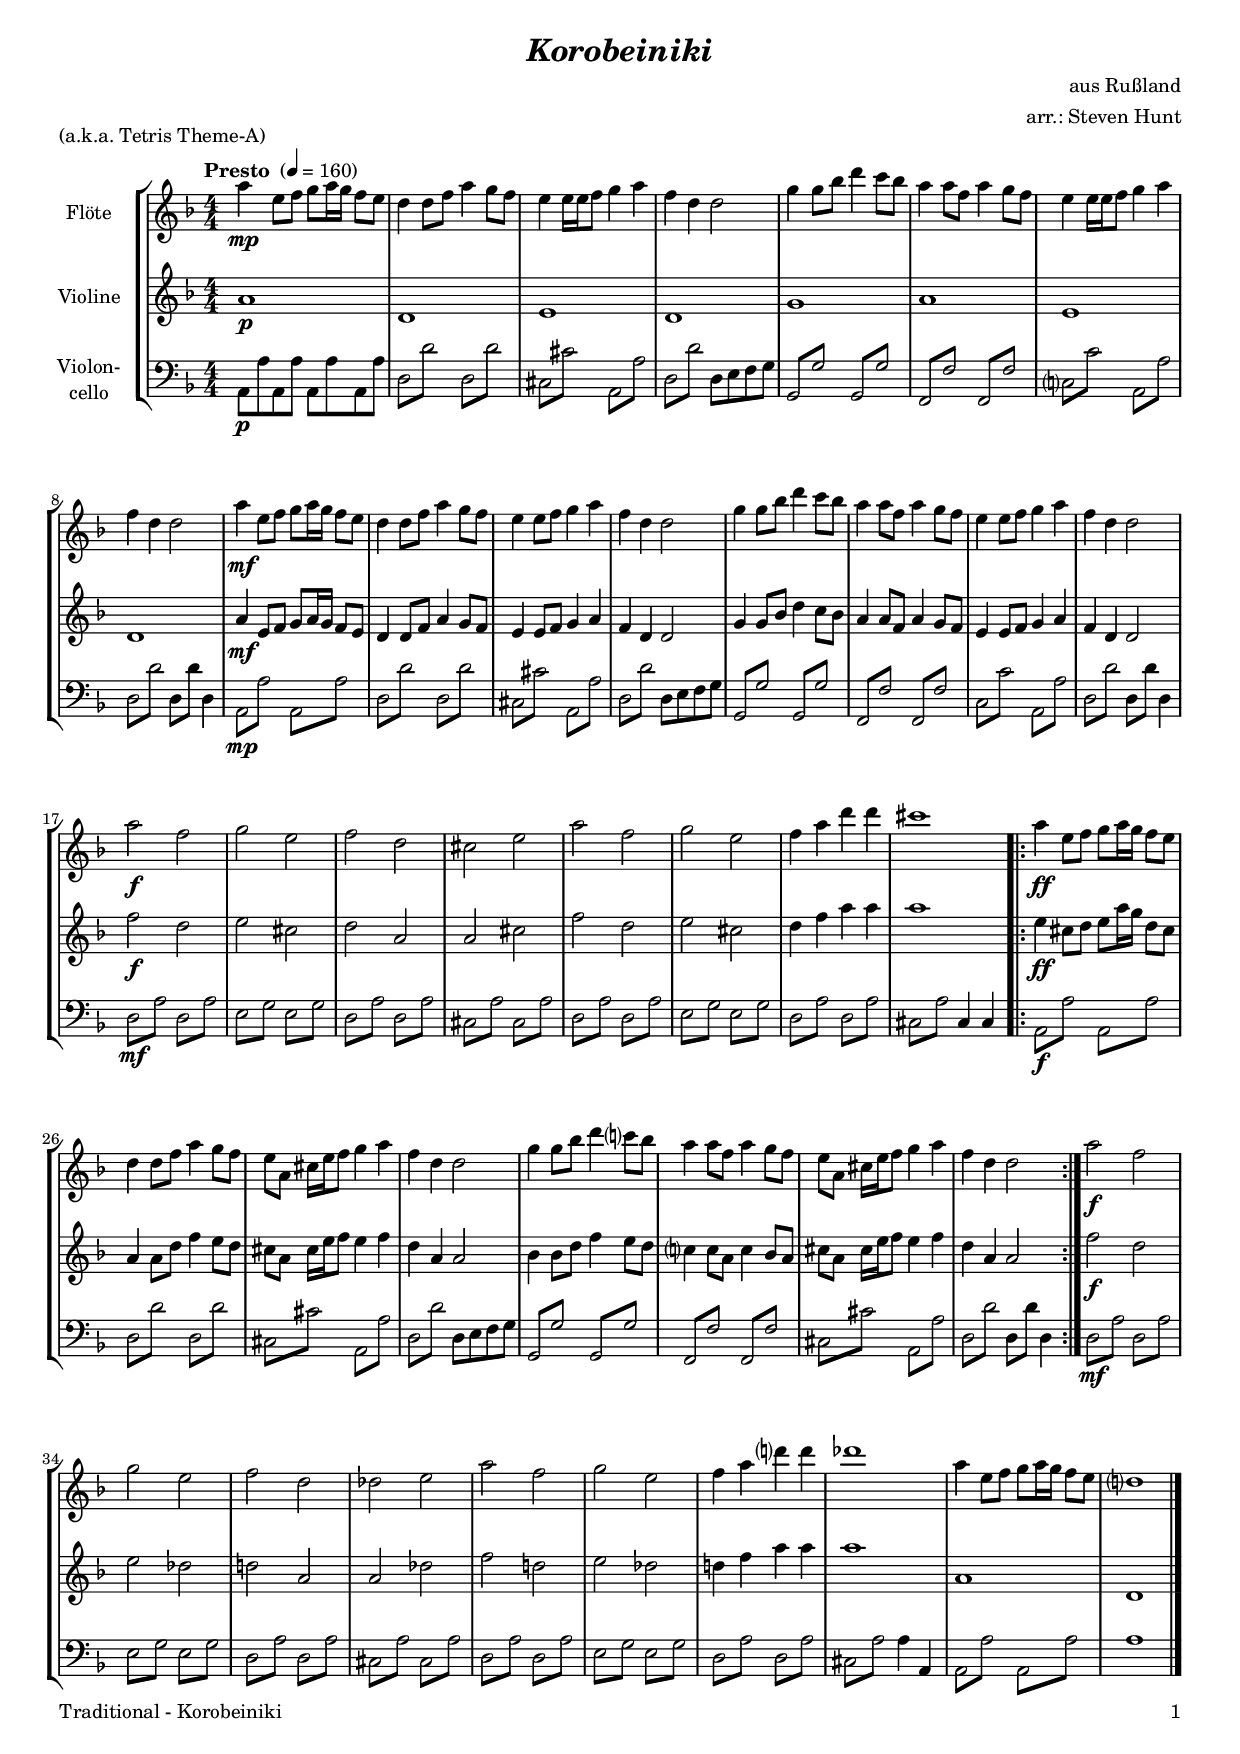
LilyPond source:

\version "2.24.4"
\include "deutsch.ly"

#(set-global-staff-size 17)

\header {
  title     = \markup \bold \italic "Korobeiniki"
  composer  = "aus Rußland"
  arranger  = "arr.: Steven Hunt"
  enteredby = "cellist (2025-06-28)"
  piece     = "(a.k.a. Tetris Theme-A)"
}

voiceconsts = {
  \key c \major
  \time 4/4
  \clef "treble"
  \numericTimeSignature
  \compressEmptyMeasures
  % Set default beaming for all staves
%  \set Timing.beamExceptions = #'()
%  \set Timing.baseMoment     = #(ly:make-moment 1 4)
%  \set Timing.beatStructure  = #'(1 1 1)
  \tempo "Presto " 4=160
}

mifl = "flute"
mist = "string ensemble 1"
mivl = "violin"
mivc = "cello"
mipz = "pizzicato strings"

pizz = \markup \italic "(pizz.)"
rit  = \mark \markup \box \italic "rit."

va = \relative c'' {
  \voiceconsts

  e4\mp h8 c d e16 d c8 h
  a4 a8 c e4 d8 c
  h4 h16 h c8 d4 e
  c a a2
  d4 d8 f a4 g8 f

  e4 e8 c e4 d8 c
  h4 h16 h c8 d4 e c a a2
  e'4\mf h8 c d e16 d c8 h
  a4 a8 c e4 d8 c

  h4 h8 c d4 e
  c a a2
  d4 d8 f a4 g8 f
  e4 e8 c e4 d8 c
  h4 h8 c d4 e
  c a a2

  e'\f c
  d h
  c a
  gis h
  e c
  d h

  c4 e a a
  gis1
  \repeat volta 2 {
    e4\ff h8 c d e16 d c8 h
    a4 a8 c e4 d8 c
    h e, gis16 h c8 d4 e

    c a a2
    d4 d8 f a4 g?8 f
    e4 e8 c e4 d8 c
    h e, gis16 h c8 d4 e
    c a a2
  }

  e'\f c
  d h
  c a
  as h
  e c
  d h

  c4 e a? a
  as1
  e4 h8 c d e16 d c8 h
  a?1 \bar "|."
}

vb = \relative c' {
  \voiceconsts

  e1\p
  a,
  h
  a d

  e
  h
  a
  e'4\mf h8 c d e16 d c8 h
  a4 a8 c e4 d8 c

  h4 h8 c d4 e
  c a a2
  d4 d8 f a4 g8 f
  e4 e8 c e4 d8 c
  h4 h8 c d4 e
  c a a2

  c'\f a
  h gis
  a e
  e gis
  c a
  h gis

  a4 c e e e1
  \repeat volta 2 {
    h4\ff gis8 a h e16 d a8 gis
    e4 e8 a c4 h8 a
    gis e gis16 h c8 h4 c

    a e e2
    f4 f8 a c4 h8 a
    g?4 g8 e g4 f8 e
    gis e gis16 h c8 h4 c
    a e e2
  }

  c'\f a
  h as
  a! e
  e as
  c a!
  h as

  a!4 c e e
  e1
  e,
  a, \bar "|."
}

vc = \relative c, {
  \voiceconsts
  \clef "bass"

  e8\p e' e, e' e, e' e, e'
  \repeat tremolo 2 { a, a' } \repeat tremolo 2 { a, a' }
  \repeat tremolo 2 { gis, gis' } \repeat tremolo 2 { e, e' }
  \repeat tremolo 2 { a, a' } a, h c d
  \repeat tremolo 2 { d, d' } \repeat tremolo 2 { d, d' }

  \repeat tremolo 2 { c, c' } \repeat tremolo 2 {c, c' }
  \repeat tremolo 2 { g? g' } \repeat tremolo 2 { e, e' }
  \repeat tremolo 2 { a, a' } a, a' a,4
  \repeat tremolo 2 { e8\mp e' } \repeat tremolo 2 { e, e' }
  \repeat tremolo 2 { a, a' } \repeat tremolo 2 { a, a' }
  
  \repeat tremolo 2 { gis, gis' } \repeat tremolo 2 { e, e' }
  \repeat tremolo 2 { a, a' } a, h c d
  \repeat tremolo 2 { d, d' } \repeat tremolo 2 { d, d' }
  \repeat tremolo 2 { c, c' } \repeat tremolo 2 { c, c' }
  \repeat tremolo 2 { g g' } \repeat tremolo 2 { e, e' }
  \repeat tremolo 2 { a, a' } a, a' a,4
  
  \repeat tremolo 2 { a8\mf e' } \repeat tremolo 2 { a, e' }
  \repeat tremolo 2 { h d } \repeat tremolo 2 { h d }
  \repeat tremolo 2 { a e' } \repeat tremolo 2 { a, e' }
  \repeat tremolo 2 { gis, e' } \repeat tremolo 2 { gis, e' }
  \repeat tremolo 2 { a, e' } \repeat tremolo 2 { a, e' }
  \repeat tremolo 2 { h d } \repeat tremolo 2 { h d }
  
  \repeat tremolo 2 { a e' } \repeat tremolo 2 { a, e' }
  \repeat tremolo 2 { gis, e' } gis,4 gis
  \repeat volta 2 {
    \repeat tremolo 2 { e8\f e' } \repeat tremolo 2 { e, e' }
    \repeat tremolo 2 { a, a' } \repeat tremolo 2 { a, a' }
    \repeat tremolo 2 { gis, gis' } \repeat tremolo 2 { e, e' }
    
    \repeat tremolo 2 { a, a' } a, h c d
    \repeat tremolo 2 { d, d' } \repeat tremolo 2 { d, d' }
    \repeat tremolo 2 { c, c' } \repeat tremolo 2 { c, c' }
    \repeat tremolo 2 { gis gis' } \repeat tremolo 2 { e, e' }
    \repeat tremolo 2 { a, a' } a, a' a,4
  }
  
  \repeat tremolo 2 { a8\mf e' } \repeat tremolo 2 { a, e' }
  \repeat tremolo 2 { h d } \repeat tremolo 2 { h d }
  \repeat tremolo 2 { a e' } \repeat tremolo 2 { a, e' }
  \repeat tremolo 2 { gis, e' } \repeat tremolo 2 { gis, e' }
  \repeat tremolo 2 { a, e' } \repeat tremolo 2 { a, e' }
  \repeat tremolo 2 { h d } \repeat tremolo 2 { h d }
  
  \repeat tremolo 2 { a e' } \repeat tremolo 2 { a, e' }
  \repeat tremolo 2 { gis, e' } e4 e,  
  \repeat tremolo 2 { e8 e' } \repeat tremolo 2 { e, e' }
  e1 \bar "|."
}


music = \new StaffGroup <<
      \new Staff {
	\set Staff.midiInstrument = \mifl
	\set Staff.instrumentName = \markup \center-column { "Flöte" }
	\transpose c f { \va }
      }

      \new Staff {
	\set Staff.midiInstrument = \mivl
	\set Staff.instrumentName = \markup \center-column { "Violine" }
	\transpose c f { \vb }
      }

      \new Staff {
	\set Staff.midiInstrument = \mivc
	\set Staff.instrumentName = \markup \center-column { "Violon-" "cello" }
	\transpose c f { \vc }
      }
>>

\book {
   \paper {
    print-page-number = ##t
    print-first-page-number = ##t
    ragged-last-bottom = ##f
    oddHeaderMarkup = \markup \null
    evenHeaderMarkup = \markup \null
    oddFooterMarkup = \markup {
      \fill-line {
        \if \should-print-page-number
        "Traditional - Korobeiniki" \fromproperty #'page:page-number-string
      }
    }
    evenFooterMarkup = \oddFooterMarkup
  } \score {
    \music
    \layout {}
  }

  \score {
    \unfoldRepeats \music

    \midi {
      \context {
        \Score
      }
    }
  }
}